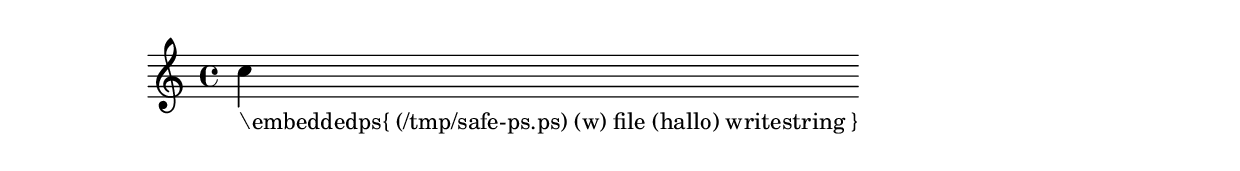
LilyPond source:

\version "2.1.28"

\header{
    texidoc = "This should not survive lilypond --safe-mode
    --no-pdf --png run, and certainly not write /tmp/safe-ps.ps"
}

\score{
    \notes c''-"\\embeddedps{ (/tmp/safe-ps.ps) (w) file (hallo) writestring }"
}
